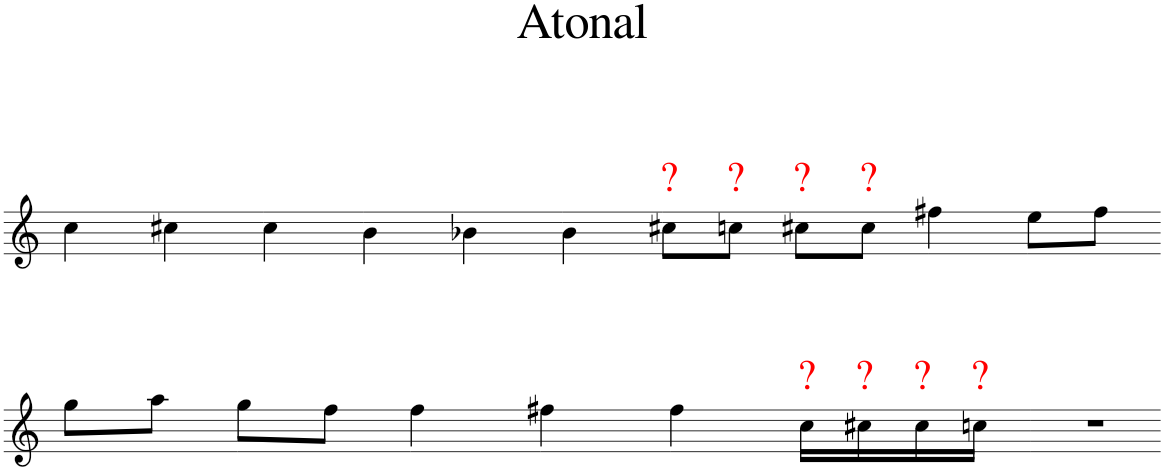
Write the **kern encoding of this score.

**kern
*part1
*staff1
*I"Piano
*I'Pno.
*clefG2
*k[]
*M1/4
=1
4cc\
=2
4cc#X\
=3
4cc\
=4
4b\
=5
4b-X\
=6
4b\
=7
!LO:TX:a:color=#FF0000:t=?
8cc#X\L
!LO:TX:a:color=#FF0000:t=?
8ccn\J
=8
!LO:TX:a:color=#FF0000:t=?
8cc#X\L
!LO:TX:a:color=#FF0000:t=?
8cc#\J
=9
4ff#X\
=10
8ee\L
8ff\J
!!LO:LB:g=z
=11
8gg\L
8aa\J
=12
8gg\L
8ff\J
=13
4ff\
=14
4ff#X\
=15
4ff\
=16
!LO:TX:a:color=#FF0000:t=?
16cc\LL
!LO:TX:a:color=#FF0000:t=?
16cc#X\
!LO:TX:a:color=#FF0000:t=?
16cc#\
!LO:TX:a:color=#FF0000:t=?
16ccn\JJ
=17
4r
==
*-
